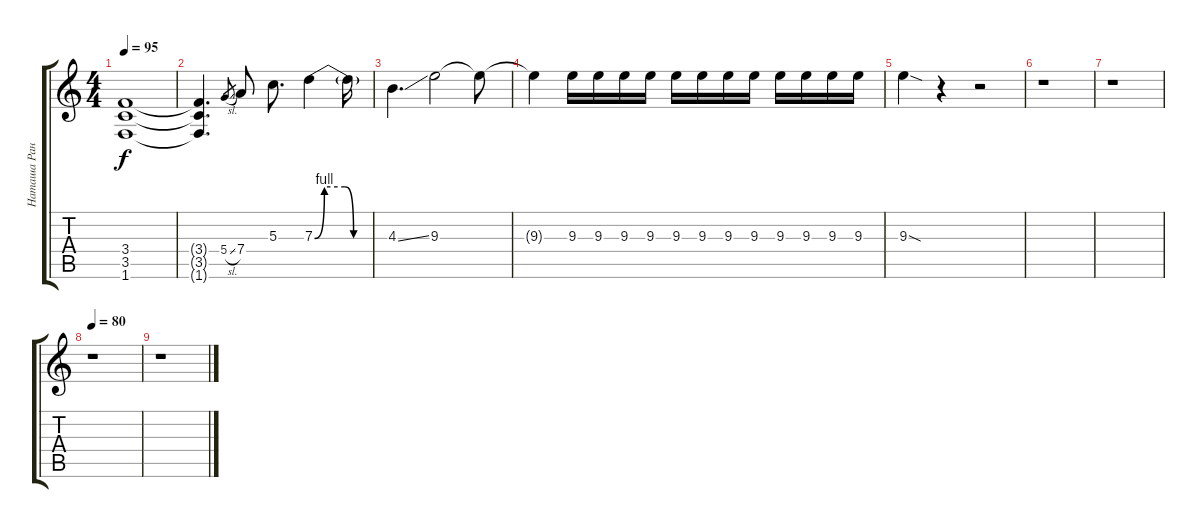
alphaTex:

\track ("Наташа Ранетка" "Наташа Ран") {instrument distortionguitar}
\staff {score tabs}
\tuning (E4 B3 G3 D3 A2 E2) {hide}
\ts (4 4)
\tempo 95
\clef g2
\ks c
(3.4 3.5 1.6).1{dy f} |
(3.4{t} 3.5{t} 1.6{t}).4{d} 5.4{sl}.8{gr} 7.4.8{volume 13} 5.3.8{d} 7.3{be (custom 0 0 10 4 31 4 40 0 60 0)}.4 7.3{t}.16 |
4.3{ss}.4{d} 9.3.2 9.3{t}.8 |
9.3{t}.4 9.3.16 9.3.16 9.3.16 9.3.16 9.3.16 9.3.16 9.3.16 9.3.16 9.3.16 9.3.16 9.3.16 9.3.16 |
9.3{sod}.4 r.4 r.2 |
r.1 |
r.1 |
\tempo 80
r.1 |
r.1
